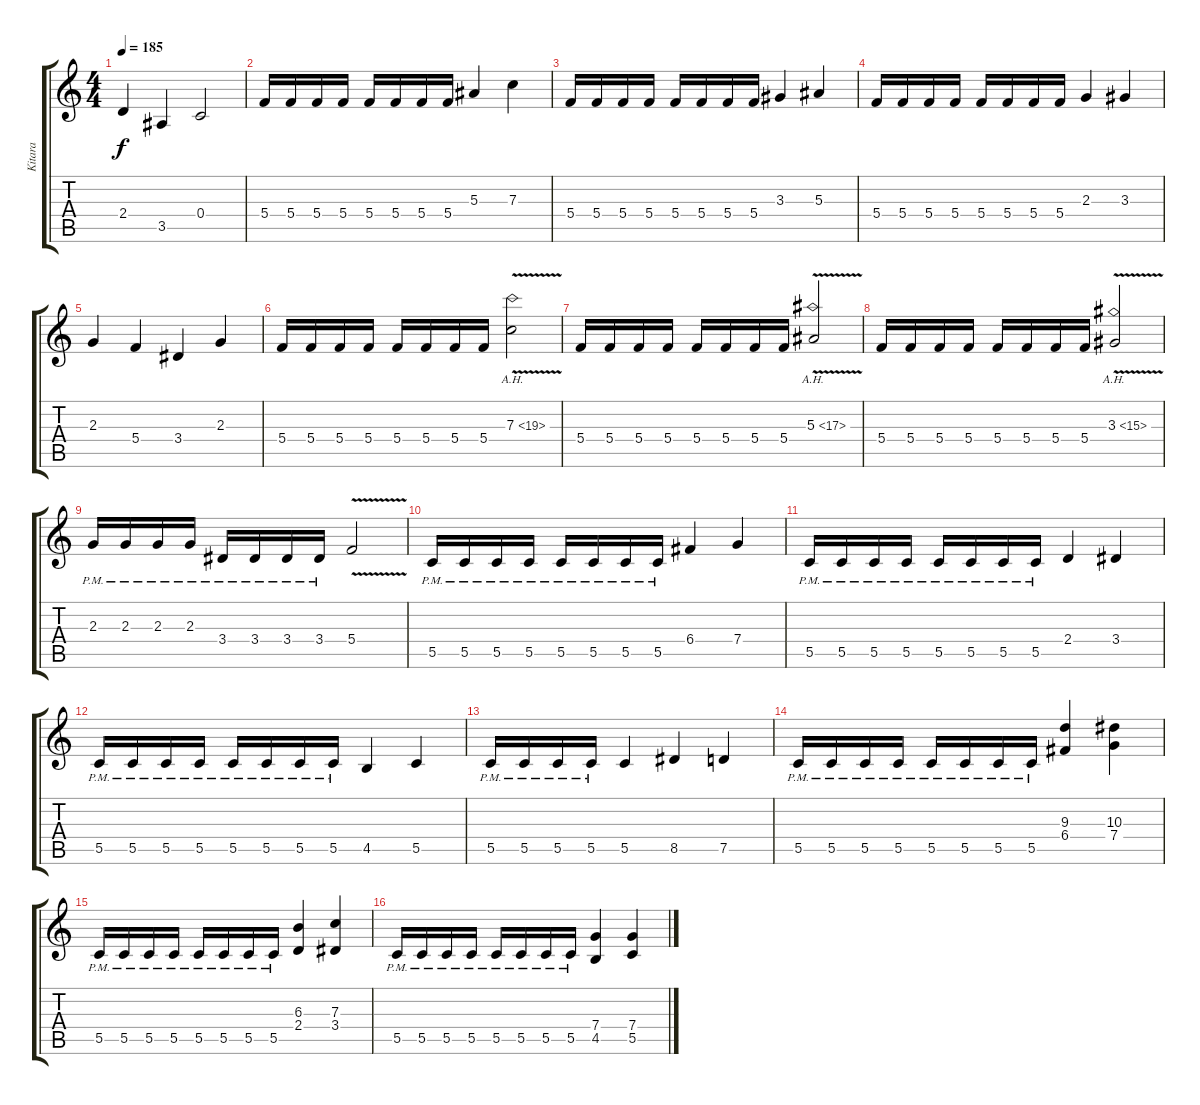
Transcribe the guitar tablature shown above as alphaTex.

\track ("Kitara" "Kitara") {instrument distortionguitar}
\staff {score tabs}
\tuning (D4 A3 F3 C3 G2 C2) {hide}
\ts (4 4)
\tempo 185
\clef g2
\ks c
2.4.4{dy f} 3.5.4 0.4.2 |
5.4.16 5.4.16 5.4.16 5.4.16 5.4.16 5.4.16 5.4.16 5.4.16 5.3.4 7.3.4 |
5.4.16 5.4.16 5.4.16 5.4.16 5.4.16 5.4.16 5.4.16 5.4.16 3.3.4 5.3.4 |
5.4.16 5.4.16 5.4.16 5.4.16 5.4.16 5.4.16 5.4.16 5.4.16 2.3.4 3.3.4 |
2.3.4 5.4.4 3.4.4 2.3.4 |
5.4.16 5.4.16 5.4.16 5.4.16 5.4.16 5.4.16 5.4.16 5.4.16 7.3{ah 12 v}.2 |
5.4.16 5.4.16 5.4.16 5.4.16 5.4.16 5.4.16 5.4.16 5.4.16 5.3{ah 12 v}.2 |
5.4.16 5.4.16 5.4.16 5.4.16 5.4.16 5.4.16 5.4.16 5.4.16 3.3{ah 12 v}.2 |
2.3{pm}.16 2.3{pm}.16 2.3{pm}.16 2.3{pm}.16 3.4{pm}.16 3.4{pm}.16 3.4{pm}.16 3.4{pm}.16 5.4{v}.2 |
5.5{pm}.16 5.5{pm}.16 5.5{pm}.16 5.5{pm}.16 5.5{pm}.16 5.5{pm}.16 5.5{pm}.16 5.5{pm}.16 6.4.4 7.4.4 |
5.5{pm}.16 5.5{pm}.16 5.5{pm}.16 5.5{pm}.16 5.5{pm}.16 5.5{pm}.16 5.5{pm}.16 5.5{pm}.16 2.4.4 3.4.4 |
5.5{pm}.16 5.5{pm}.16 5.5{pm}.16 5.5{pm}.16 5.5{pm}.16 5.5{pm}.16 5.5{pm}.16 5.5{pm}.16 4.5.4 5.5.4 |
5.5{pm}.16 5.5{pm}.16 5.5{pm}.16 5.5{pm}.16 5.5.4 8.5.4 7.5.4 |
5.5{pm}.16 5.5{pm}.16 5.5{pm}.16 5.5{pm}.16 5.5{pm}.16 5.5{pm}.16 5.5{pm}.16 5.5{pm}.16 (9.3 6.4).4 (10.3 7.4).4 |
5.5{pm}.16 5.5{pm}.16 5.5{pm}.16 5.5{pm}.16 5.5{pm}.16 5.5{pm}.16 5.5{pm}.16 5.5{pm}.16 (6.3 2.4).4 (7.3 3.4).4 |
5.5{pm}.16 5.5{pm}.16 5.5{pm}.16 5.5{pm}.16 5.5{pm}.16 5.5{pm}.16 5.5{pm}.16 5.5{pm}.16 (7.4 4.5).4 (7.4 5.5).4
